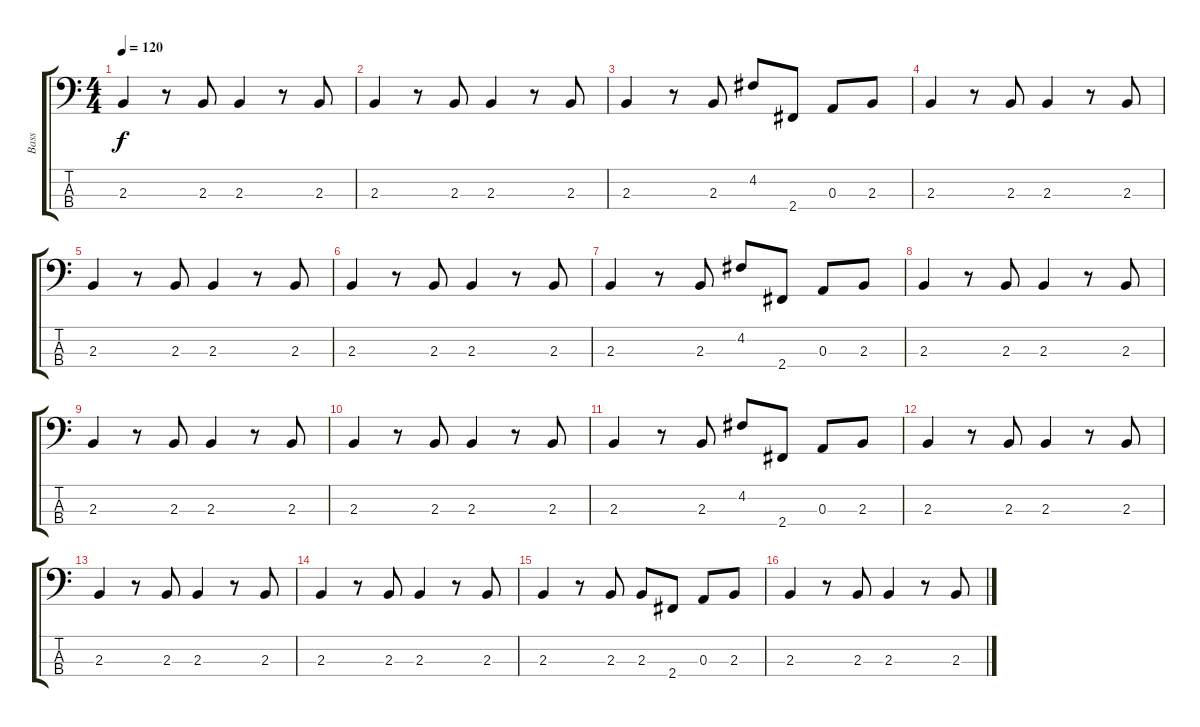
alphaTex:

\track ("Bass" "Bass") {instrument electricbassfinger}
\staff {score tabs}
\tuning (G2 D2 A1 E1) {hide}
\ts (4 4)
\tempo 120
\clef f4
\ks c
2.3.4{dy f} r.8 2.3.8 2.3.4 r.8 2.3.8 |
2.3.4 r.8 2.3.8 2.3.4 r.8 2.3.8 |
2.3.4 r.8 2.3.8 4.2.8 2.4.8 0.3.8 2.3.8 |
2.3.4 r.8 2.3.8 2.3.4 r.8 2.3.8 |
2.3.4 r.8 2.3.8 2.3.4 r.8 2.3.8 |
2.3.4 r.8 2.3.8 2.3.4 r.8 2.3.8 |
2.3.4 r.8 2.3.8 4.2.8 2.4.8 0.3.8 2.3.8 |
2.3.4 r.8 2.3.8 2.3.4 r.8 2.3.8 |
2.3.4 r.8 2.3.8 2.3.4 r.8 2.3.8 |
2.3.4 r.8 2.3.8 2.3.4 r.8 2.3.8 |
2.3.4 r.8 2.3.8 4.2.8 2.4.8 0.3.8 2.3.8 |
2.3.4 r.8 2.3.8 2.3.4 r.8 2.3.8 |
2.3.4 r.8 2.3.8 2.3.4 r.8 2.3.8 |
2.3.4 r.8 2.3.8 2.3.4 r.8 2.3.8 |
2.3.4 r.8 2.3.8 2.3.8 2.4.8 0.3.8 2.3.8 |
2.3.4 r.8 2.3.8 2.3.4 r.8 2.3.8
